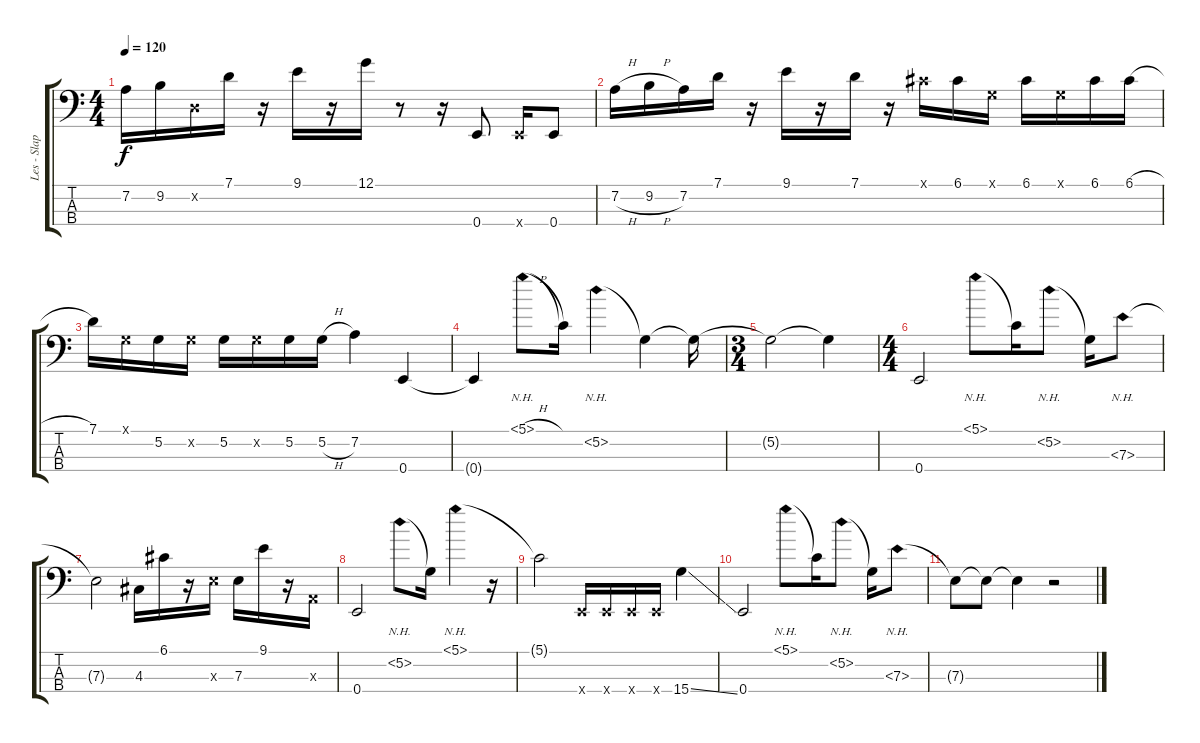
\track ("Les - Slap" "Les - Slap") {instrument slapbass2}
\staff {score tabs}
\tuning (G2 D2 A1 E1) {hide}
\ts (4 4)
\tempo 120
\clef f4
\ks c
7.2.16{dy f} 9.2.16 0.2{x}.16 7.1.16 r.16 9.1.16 r.16 12.1.16 r.8 r.16 0.4.8 0.4{x}.16 0.4.8 |
7.2{h}.16 9.2{h}.16 7.2.16 7.1.16 r.16 9.1.16 r.16 7.1.16 r.16 6.1{x}.16 6.1.16 0.1{x}.16 6.1.16 0.1{x}.16 6.1.16 6.1{h}.16 |
7.1.16 0.1{x}.16 5.2.16 5.2{x}.16 5.2.16 5.2{x}.16 5.2.16 5.2{h}.16 7.2.4 0.4.4 |
0.4{t}.4 5.1{nh h}.8 5.1{t}.16 5.2{nh}.4 5.2{t}.4 5.2{t}.16 |
\ts (3 4)
5.2{t}.2 5.2{t}.4 |
\ts (4 4)
0.4.2 5.1{nh}.8 5.1{t}.16 5.2{nh}.8 5.2{t}.16 7.3{nh}.8 |
7.3{t}.2 4.3.16 6.1.16 r.16 7.3{x}.16 7.3.16 9.1.16 r.16 0.3{x}.16 |
0.4.2 5.2{nh}.8 5.2{t}.16 5.1{nh}.4 r.16 |
5.1{t}.2 0.4{x}.16 0.4{x}.16 0.4{x}.16 0.4{x}.16 15.4{ss}.4 |
0.4.2 5.1{nh}.8 5.1{t}.16 5.2{nh}.8 5.2{t}.16 7.3{nh}.8 |
7.3{t}.8 7.3{t}.8 7.3{t}.4 r.2
